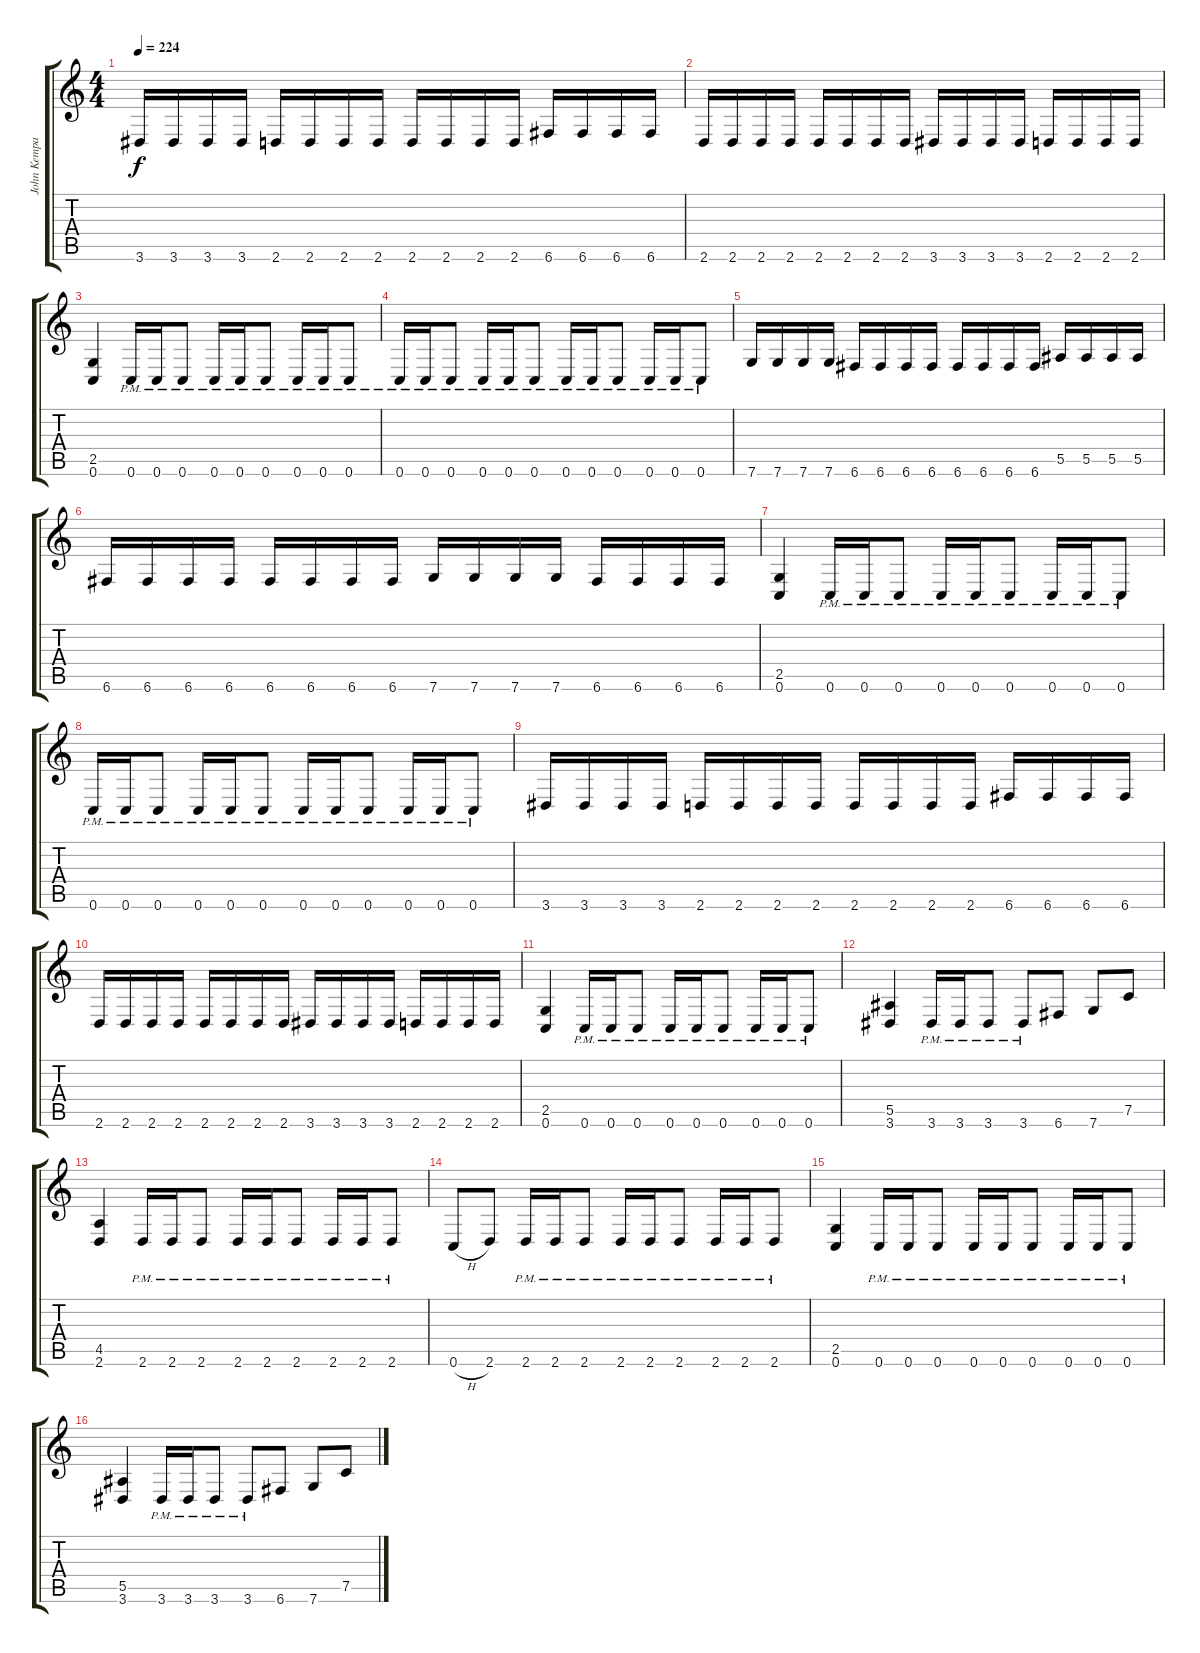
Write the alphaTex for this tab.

\track ("John Kempainen (Rhythm Guitar)" "John Kempa") {instrument distortionguitar}
\staff {score tabs}
\tuning (C4 G3 Eb3 Bb2 F2 C2) {hide}
\ts (4 4)
\tempo 224
\clef g2
\ks c
3.6.16{dy f} 3.6.16 3.6.16 3.6.16 2.6.16 2.6.16 2.6.16 2.6.16 2.6.16 2.6.16 2.6.16 2.6.16 6.6.16 6.6.16 6.6.16 6.6.16 |
2.6.16 2.6.16 2.6.16 2.6.16 2.6.16 2.6.16 2.6.16 2.6.16 3.6.16 3.6.16 3.6.16 3.6.16 2.6.16 2.6.16 2.6.16 2.6.16 |
(2.5 0.6).4 0.6{pm}.16 0.6{pm}.16 0.6{pm}.8 0.6{pm}.16 0.6{pm}.16 0.6{pm}.8 0.6{pm}.16 0.6{pm}.16 0.6{pm}.8 |
0.6{pm}.16 0.6{pm}.16 0.6{pm}.8 0.6{pm}.16 0.6{pm}.16 0.6{pm}.8 0.6{pm}.16 0.6{pm}.16 0.6{pm}.8 0.6{pm}.16 0.6{pm}.16 0.6{pm}.8 |
7.6.16 7.6.16 7.6.16 7.6.16 6.6.16 6.6.16 6.6.16 6.6.16 6.6.16 6.6.16 6.6.16 6.6.16 5.5.16 5.5.16 5.5.16 5.5.16 |
6.6.16 6.6.16 6.6.16 6.6.16 6.6.16 6.6.16 6.6.16 6.6.16 7.6.16 7.6.16 7.6.16 7.6.16 6.6.16 6.6.16 6.6.16 6.6.16 |
(2.5 0.6).4 0.6{pm}.16 0.6{pm}.16 0.6{pm}.8 0.6{pm}.16 0.6{pm}.16 0.6{pm}.8 0.6{pm}.16 0.6{pm}.16 0.6{pm}.8 |
0.6{pm}.16 0.6{pm}.16 0.6{pm}.8 0.6{pm}.16 0.6{pm}.16 0.6{pm}.8 0.6{pm}.16 0.6{pm}.16 0.6{pm}.8 0.6{pm}.16 0.6{pm}.16 0.6{pm}.8 |
3.6.16 3.6.16 3.6.16 3.6.16 2.6.16 2.6.16 2.6.16 2.6.16 2.6.16 2.6.16 2.6.16 2.6.16 6.6.16 6.6.16 6.6.16 6.6.16 |
2.6.16 2.6.16 2.6.16 2.6.16 2.6.16 2.6.16 2.6.16 2.6.16 3.6.16 3.6.16 3.6.16 3.6.16 2.6.16 2.6.16 2.6.16 2.6.16 |
(2.5 0.6).4 0.6{pm}.16 0.6{pm}.16 0.6{pm}.8 0.6{pm}.16 0.6{pm}.16 0.6{pm}.8 0.6{pm}.16 0.6{pm}.16 0.6{pm}.8 |
(5.5 3.6).4 3.6{pm}.16 3.6{pm}.16 3.6{pm}.8 3.6{pm}.8 6.6.8 7.6.8 7.5.8 |
(4.5 2.6).4 2.6{pm}.16 2.6{pm}.16 2.6{pm}.8 2.6{pm}.16 2.6{pm}.16 2.6{pm}.8 2.6{pm}.16 2.6{pm}.16 2.6{pm}.8 |
0.6{h}.8 2.6.8 2.6{pm}.16 2.6{pm}.16 2.6{pm}.8 2.6{pm}.16 2.6{pm}.16 2.6{pm}.8 2.6{pm}.16 2.6{pm}.16 2.6{pm}.8 |
(2.5 0.6).4 0.6{pm}.16 0.6{pm}.16 0.6{pm}.8 0.6{pm}.16 0.6{pm}.16 0.6{pm}.8 0.6{pm}.16 0.6{pm}.16 0.6{pm}.8 |
(5.5 3.6).4 3.6{pm}.16 3.6{pm}.16 3.6{pm}.8 3.6{pm}.8 6.6.8 7.6.8 7.5.8
